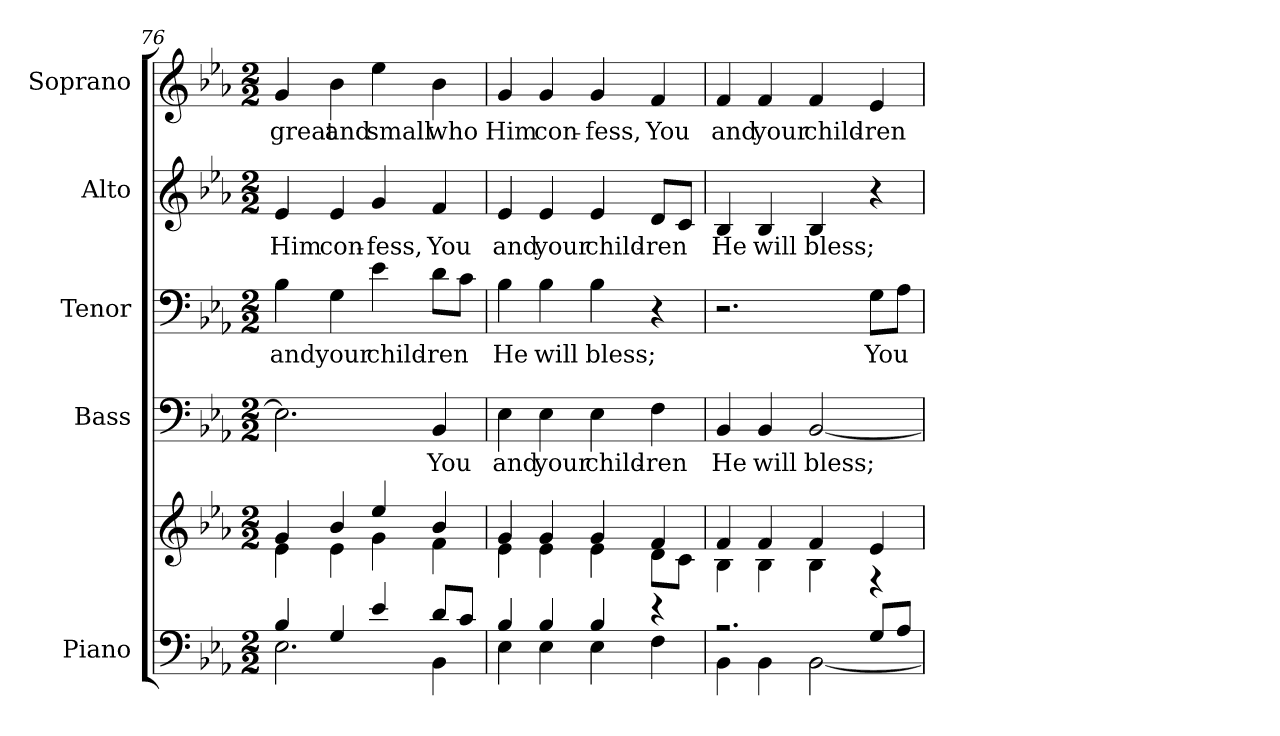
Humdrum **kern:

**kern	**kern	**kern	**text	**kern	**text	**kern	**text	**kern	**text
*part5	*part5	*part4	*part4	*part3	*part3	*part2	*part2	*part1	*part1
*staff6	*staff5	*staff4	*staff4	*staff3	*staff3	*staff2	*staff2	*staff1	*staff1
*I"Piano	*	*I"Bass	*	*I"Tenor	*	*I"Alto	*	*I"Soprano	*
*I'Pno.	*	*I'B.	*	*I'T.	*	*I'A.	*	*I'S.	*
*clefF4	*clefG2	*clefF4	*	*clefF4	*	*clefG2	*	*clefG2	*
*k[b-e-a-]	*k[b-e-a-]	*k[b-e-a-]	*	*k[b-e-a-]	*	*k[b-e-a-]	*	*k[b-e-a-]	*
*E-:	*E-:	*E-:	*	*E-:	*	*E-:	*	*E-:	*
*M2/2	*M2/2	*M2/2	*	*M2/2	*	*M2/2	*	*M2/2	*
=76	=76	=76	=76	=76	=76	=76	=76	=76	=76
*^	*^	*	*	*	*	*	*	*	*
!	!	!	!	!	!	!	!LO:LY:b:color=#000000	!	!	!	!
!	!	!	!	!	!	!	!	!	!LO:LY:b:color=#000000	!	!
!	!	!	!	!	!	!	!	!	!	!	!LO:LY:b:color=#000000
4B-i/	2.E-i\	4gi/	4e-i\	2.E-i\]	.	4B-i\	and	4e-i/	Him	4gi/	great
!	!	!	!	!	!	!	!LO:LY:b:color=#000000	!	!	!	!
!	!	!	!	!	!	!	!	!	!LO:LY:b:color=#000000	!	!
!	!	!	!	!	!	!	!	!	!	!	!LO:LY:b:color=#000000
4Gi/	.	4b-i/	4e-i\	.	.	4Gi\	your	4e-i/	con-	4b-i\	and
!	!	!	!	!	!	!	!LO:LY:b:color=#000000	!	!	!	!
!	!	!	!	!	!	!	!	!	!LO:LY:b:color=#000000	!	!
!	!	!	!	!	!	!	!	!	!	!	!LO:LY:b:color=#000000
4e-i/	.	4ee-i/	4gi\	.	.	4e-i\	child-	4gi/	-fess,	4ee-i\	small
!	!	!	!	!	!LO:LY:b:color=#000000	!	!	!	!	!	!
!	!	!	!	!	!	!	!LO:LY:b:color=#000000	!	!	!	!
!	!	!	!	!	!	!	!	!	!LO:LY:b:color=#000000	!	!
!	!	!	!	!	!	!	!	!	!	!	!LO:LY:b:color=#000000
8di/L	4BB-i\	4b-i/	4fi\	4BB-i/	You	8di\L	-ren	4fi/	You	4b-i\	who
8ci/J	.	.	.	.	.	8ci\J	.	.	.	.	.
!!LO:PB:g=z
=77	=77	=77	=77	=77	=77	=77	=77	=77	=77	=77	=77
!	!	!	!	!	!LO:LY:b:color=#000000	!	!	!	!	!	!
!	!	!	!	!	!	!	!LO:LY:b:color=#000000	!	!	!	!
!	!	!	!	!	!	!	!	!	!LO:LY:b:color=#000000	!	!
!	!	!	!	!	!	!	!	!	!	!	!LO:LY:b:color=#000000
4B-i/	4E-i\	4gi/	4e-i\	4E-i\	and	4B-i\	He	4e-i/	and	4gi/	Him
!	!	!	!	!	!LO:LY:b:color=#000000	!	!	!	!	!	!
!	!	!	!	!	!	!	!LO:LY:b:color=#000000	!	!	!	!
!	!	!	!	!	!	!	!	!	!LO:LY:b:color=#000000	!	!
!	!	!	!	!	!	!	!	!	!	!	!LO:LY:b:color=#000000
4B-i/	4E-i\	4gi/	4e-i\	4E-i\	your	4B-i\	will	4e-i/	your	4gi/	con-
!	!	!	!	!	!LO:LY:b:color=#000000	!	!	!	!	!	!
!	!	!	!	!	!	!	!LO:LY:b:color=#000000	!	!	!	!
!	!	!	!	!	!	!	!	!	!LO:LY:b:color=#000000	!	!
!	!	!	!	!	!	!	!	!	!	!	!LO:LY:b:color=#000000
4B-i/	4E-i\	4gi/	4e-i\	4E-i\	child-	4B-i\	bless;	4e-i/	child-	4gi/	-fess,
!	!	!	!	!	!LO:LY:b:color=#000000	!	!	!	!	!	!
!	!	!	!	!	!	!	!	!	!LO:LY:b:color=#000000	!	!
!	!	!	!	!	!	!	!	!	!	!	!LO:LY:b:color=#000000
4r	4Fi\	4fi/	8di\L	4Fi\	-ren	4r	.	8di/L	-ren	4fi/	You
.	.	.	8ci\J	.	.	.	.	8ci/J	.	.	.
=78	=78	=78	=78	=78	=78	=78	=78	=78	=78	=78	=78
!	!	!	!	!	!LO:LY:b:color=#000000	!	!	!	!	!	!
!	!	!	!	!	!	!	!	!	!LO:LY:b:color=#000000	!	!
!	!	!	!	!	!	!	!	!	!	!	!LO:LY:b:color=#000000
2.r	4BB-i\	4fi/	4B-i\	4BB-i/	He	2.r	.	4B-i/	He	4fi/	and
!	!	!	!	!	!LO:LY:b:color=#000000	!	!	!	!	!	!
!	!	!	!	!	!	!	!	!	!LO:LY:b:color=#000000	!	!
!	!	!	!	!	!	!	!	!	!	!	!LO:LY:b:color=#000000
.	4BB-i\	4fi/	4B-i\	4BB-i/	will	.	.	4B-i/	will	4fi/	your
!	!	!	!	!	!LO:LY:b:color=#000000	!	!	!	!	!	!
!	!	!	!	!	!	!	!	!	!LO:LY:b:color=#000000	!	!
!	!	!	!	!	!	!	!	!	!	!	!LO:LY:b:color=#000000
.	[<2BB-i\	4fi/	4B-i\	[<2BB-i/	bless;	.	.	4B-i/	bless;	4fi/	child-
!	!	!	!	!	!	!	!LO:LY:b:color=#000000	!	!	!	!
!	!	!	!	!	!	!	!	!	!	!	!LO:LY:b:color=#000000
8Gi/L	.	4e-i/	4r	.	.	8Gi\L	You	4r	.	4e-i/	-ren
8A-i/J	.	.	.	.	.	8A-i\J	.	.	.	.	.
*v	*v	*	*	*	*	*	*	*	*	*	*
*	*v	*v	*	*	*	*	*	*	*	*
=	=	=	=	=	=	=	=	=	=
*-	*-	*-	*-	*-	*-	*-	*-	*-	*-
